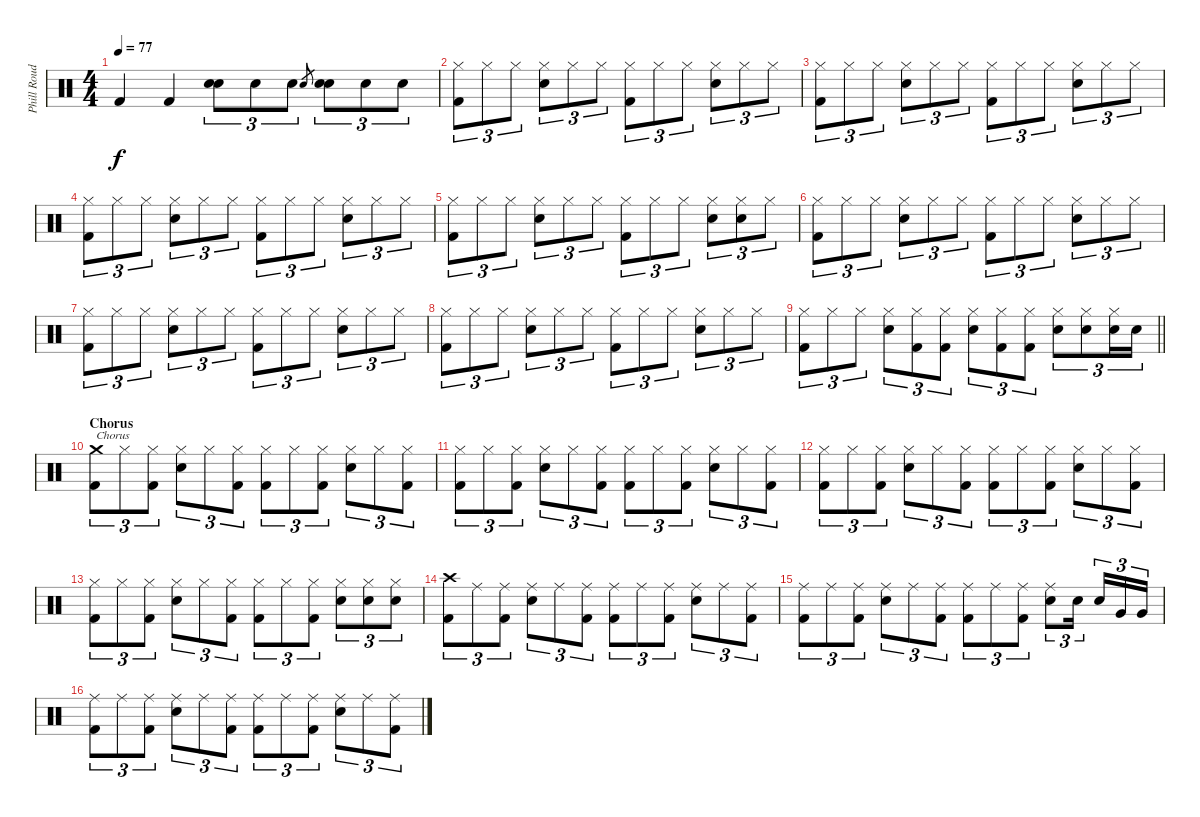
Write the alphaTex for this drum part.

\track ("Phill Roud" "Phill Roud") {instrument percussion}
\staff {score}
\articulation defaults
\ts (4 4)
\tempo 77
\clef neutral
\ks c "Kick (hit) 2".4{dy f} "Kick (hit) 2".4
("Electric Snare (hit)" "Electric Snare (hit)").8{tu (3 2)} "Electric Snare (hit)".8{tu (3 2)} "Electric Snare (hit)".8{tu (3 2)} "Electric Snare (hit)".8{gr} ("Electric Snare (hit)" "Electric Snare (hit)").8{tu (3 2)} "Electric Snare (hit)".8{tu (3 2)} "Electric Snare (hit)".8{tu (3 2)} |
("Kick (hit) 2" "Hi-Hat (closed)").8{tu (3 2)} "Hi-Hat (closed)".8{tu (3 2)} "Hi-Hat (closed)".8{tu (3 2)} ("Electric Snare (hit)" "Hi-Hat (closed)").8{tu (3 2)} "Hi-Hat (closed)".8{tu (3 2)} "Hi-Hat (closed)".8{tu (3 2)} ("Kick (hit) 2" "Hi-Hat (closed)").8{tu (3 2)} "Hi-Hat (closed)".8{tu (3 2)} "Hi-Hat (closed)".8{tu (3 2)} ("Electric Snare (hit)" "Hi-Hat (closed)").8{tu (3 2)} "Hi-Hat (closed)".8{tu (3 2)} "Hi-Hat (closed)".8{tu (3 2)} |
("Kick (hit) 2" "Hi-Hat (closed)").8{tu (3 2)} "Hi-Hat (closed)".8{tu (3 2)} "Hi-Hat (closed)".8{tu (3 2)} ("Electric Snare (hit)" "Hi-Hat (closed)").8{tu (3 2)} "Hi-Hat (closed)".8{tu (3 2)} "Hi-Hat (closed)".8{tu (3 2)} ("Kick (hit) 2" "Hi-Hat (closed)").8{tu (3 2)} "Hi-Hat (closed)".8{tu (3 2)} "Hi-Hat (closed)".8{tu (3 2)} ("Electric Snare (hit)" "Hi-Hat (closed)").8{tu (3 2)} "Hi-Hat (closed)".8{tu (3 2)} "Hi-Hat (closed)".8{tu (3 2)} |
("Kick (hit) 2" "Hi-Hat (closed)").8{tu (3 2)} "Hi-Hat (closed)".8{tu (3 2)} "Hi-Hat (closed)".8{tu (3 2)} ("Electric Snare (hit)" "Hi-Hat (closed)").8{tu (3 2)} "Hi-Hat (closed)".8{tu (3 2)} "Hi-Hat (closed)".8{tu (3 2)} ("Kick (hit) 2" "Hi-Hat (closed)").8{tu (3 2)} "Hi-Hat (closed)".8{tu (3 2)} "Hi-Hat (closed)".8{tu (3 2)} ("Electric Snare (hit)" "Hi-Hat (closed)").8{tu (3 2)} "Hi-Hat (closed)".8{tu (3 2)} "Hi-Hat (closed)".8{tu (3 2)} |
("Kick (hit) 2" "Hi-Hat (closed)").8{tu (3 2)} "Hi-Hat (closed)".8{tu (3 2)} "Hi-Hat (closed)".8{tu (3 2)} ("Electric Snare (hit)" "Hi-Hat (closed)").8{tu (3 2)} "Hi-Hat (closed)".8{tu (3 2)} "Hi-Hat (closed)".8{tu (3 2)} ("Kick (hit) 2" "Hi-Hat (closed)").8{tu (3 2)} "Hi-Hat (closed)".8{tu (3 2)} "Hi-Hat (closed)".8{tu (3 2)} ("Electric Snare (hit)" "Hi-Hat (closed)").8{tu (3 2)} ("Electric Snare (hit)" "Hi-Hat (closed)").8{tu (3 2)} "Hi-Hat (closed)".8{tu (3 2)} |
("Kick (hit) 2" "Hi-Hat (closed)").8{tu (3 2)} "Hi-Hat (closed)".8{tu (3 2)} "Hi-Hat (closed)".8{tu (3 2)} ("Electric Snare (hit)" "Hi-Hat (closed)").8{tu (3 2)} "Hi-Hat (closed)".8{tu (3 2)} "Hi-Hat (closed)".8{tu (3 2)} ("Kick (hit) 2" "Hi-Hat (closed)").8{tu (3 2)} "Hi-Hat (closed)".8{tu (3 2)} "Hi-Hat (closed)".8{tu (3 2)} ("Electric Snare (hit)" "Hi-Hat (closed)").8{tu (3 2)} "Hi-Hat (closed)".8{tu (3 2)} "Hi-Hat (closed)".8{tu (3 2)} |
("Kick (hit) 2" "Hi-Hat (closed)").8{tu (3 2)} "Hi-Hat (closed)".8{tu (3 2)} "Hi-Hat (closed)".8{tu (3 2)} ("Electric Snare (hit)" "Hi-Hat (closed)").8{tu (3 2)} "Hi-Hat (closed)".8{tu (3 2)} "Hi-Hat (closed)".8{tu (3 2)} ("Kick (hit) 2" "Hi-Hat (closed)").8{tu (3 2)} "Hi-Hat (closed)".8{tu (3 2)} "Hi-Hat (closed)".8{tu (3 2)} ("Electric Snare (hit)" "Hi-Hat (closed)").8{tu (3 2)} "Hi-Hat (closed)".8{tu (3 2)} "Hi-Hat (closed)".8{tu (3 2)} |
("Kick (hit) 2" "Hi-Hat (closed)").8{tu (3 2)} "Hi-Hat (closed)".8{tu (3 2)} "Hi-Hat (closed)".8{tu (3 2)} ("Electric Snare (hit)" "Hi-Hat (closed)").8{tu (3 2)} "Hi-Hat (closed)".8{tu (3 2)} "Hi-Hat (closed)".8{tu (3 2)} ("Kick (hit) 2" "Hi-Hat (closed)").8{tu (3 2)} "Hi-Hat (closed)".8{tu (3 2)} "Hi-Hat (closed)".8{tu (3 2)} ("Electric Snare (hit)" "Hi-Hat (closed)").8{tu (3 2)} "Hi-Hat (closed)".8{tu (3 2)} "Hi-Hat (closed)".8{tu (3 2)} |
\barLineRight lightlight
("Kick (hit) 2" "Hi-Hat (closed)").8{tu (3 2)} "Hi-Hat (closed)".8{tu (3 2)} "Hi-Hat (closed)".8{tu (3 2)} ("Electric Snare (hit)" "Hi-Hat (closed)").8{tu (3 2)} ("Kick (hit) 2" "Hi-Hat (closed)").8{tu (3 2)} ("Kick (hit) 2" "Hi-Hat (closed)").8{tu (3 2)} ("Electric Snare (hit)" "Hi-Hat (closed)").8{tu (3 2)} ("Kick (hit) 2" "Hi-Hat (closed)").8{tu (3 2)} ("Kick (hit) 2" "Hi-Hat (closed)").8{tu (3 2)} ("Electric Snare (hit)" "Hi-Hat (closed)").8{tu (3 2)} ("Electric Snare (hit)" "Hi-Hat (closed)").8{tu (3 2)} ("Electric Snare (hit)" "Hi-Hat (closed)").16{tu (3 2)} "Electric Snare (hit)".16{tu (3 2)} |
\section ("" "Chorus")
("Kick (hit) 2" "Crash medium (hit)").8{tu (3 2) txt "Chorus"} "Hi-Hat (closed)".8{tu (3 2)} ("Kick (hit) 2" "Hi-Hat (closed)").8{tu (3 2)} ("Electric Snare (hit)" "Hi-Hat (closed)").8{tu (3 2)} "Hi-Hat (closed)".8{tu (3 2)} ("Kick (hit) 2" "Hi-Hat (closed)").8{tu (3 2)} ("Kick (hit) 2" "Hi-Hat (closed)").8{tu (3 2)} "Hi-Hat (closed)".8{tu (3 2)} ("Kick (hit) 2" "Hi-Hat (closed)").8{tu (3 2)} ("Electric Snare (hit)" "Hi-Hat (closed)").8{tu (3 2)} "Hi-Hat (closed)".8{tu (3 2)} ("Kick (hit) 2" "Hi-Hat (closed)").8{tu (3 2)} |
("Kick (hit) 2" "Hi-Hat (closed)").8{tu (3 2)} "Hi-Hat (closed)".8{tu (3 2)} ("Kick (hit) 2" "Hi-Hat (closed)").8{tu (3 2)} ("Electric Snare (hit)" "Hi-Hat (closed)").8{tu (3 2)} "Hi-Hat (closed)".8{tu (3 2)} ("Kick (hit) 2" "Hi-Hat (closed)").8{tu (3 2)} ("Kick (hit) 2" "Hi-Hat (closed)").8{tu (3 2)} "Hi-Hat (closed)".8{tu (3 2)} ("Kick (hit) 2" "Hi-Hat (closed)").8{tu (3 2)} ("Electric Snare (hit)" "Hi-Hat (closed)").8{tu (3 2)} "Hi-Hat (closed)".8{tu (3 2)} ("Kick (hit) 2" "Hi-Hat (closed)").8{tu (3 2)} |
("Kick (hit) 2" "Hi-Hat (closed)").8{tu (3 2)} "Hi-Hat (closed)".8{tu (3 2)} ("Kick (hit) 2" "Hi-Hat (closed)").8{tu (3 2)} ("Electric Snare (hit)" "Hi-Hat (closed)").8{tu (3 2)} "Hi-Hat (closed)".8{tu (3 2)} ("Kick (hit) 2" "Hi-Hat (closed)").8{tu (3 2)} ("Kick (hit) 2" "Hi-Hat (closed)").8{tu (3 2)} "Hi-Hat (closed)".8{tu (3 2)} ("Kick (hit) 2" "Hi-Hat (closed)").8{tu (3 2)} ("Electric Snare (hit)" "Hi-Hat (closed)").8{tu (3 2)} "Hi-Hat (closed)".8{tu (3 2)} ("Kick (hit) 2" "Hi-Hat (closed)").8{tu (3 2)} |
("Kick (hit) 2" "Hi-Hat (closed)").8{tu (3 2)} "Hi-Hat (closed)".8{tu (3 2)} ("Kick (hit) 2" "Hi-Hat (closed)").8{tu (3 2)} ("Electric Snare (hit)" "Hi-Hat (closed)").8{tu (3 2)} "Hi-Hat (closed)".8{tu (3 2)} ("Kick (hit) 2" "Hi-Hat (closed)").8{tu (3 2)} ("Kick (hit) 2" "Hi-Hat (closed)").8{tu (3 2)} "Hi-Hat (closed)".8{tu (3 2)} ("Kick (hit) 2" "Hi-Hat (closed)").8{tu (3 2)} ("Electric Snare (hit)" "Hi-Hat (closed)").8{tu (3 2)} ("Electric Snare (hit)" "Hi-Hat (closed)").8{tu (3 2)} ("Electric Snare (hit)" "Hi-Hat (closed)").8{tu (3 2)} |
("Kick (hit) 2" "Crash high (hit)").8{tu (3 2)} "Ride (middle)".8{tu (3 2)} ("Kick (hit) 2" "Ride (middle)").8{tu (3 2)} ("Electric Snare (hit)" "Ride (middle)").8{tu (3 2)} "Ride (middle)".8{tu (3 2)} ("Kick (hit) 2" "Ride (middle)").8{tu (3 2)} ("Kick (hit) 2" "Ride (middle)").8{tu (3 2)} "Ride (middle)".8{tu (3 2)} ("Kick (hit) 2" "Ride (middle)").8{tu (3 2)} ("Electric Snare (hit)" "Ride (middle)").8{tu (3 2)} "Ride (middle)".8{tu (3 2)} ("Kick (hit) 2" "Ride (middle)").8{tu (3 2)} |
("Kick (hit) 2" "Ride (middle)").8{tu (3 2)} "Ride (middle)".8{tu (3 2)} ("Kick (hit) 2" "Ride (middle)").8{tu (3 2)} ("Electric Snare (hit)" "Ride (middle)").8{tu (3 2)} "Ride (middle)".8{tu (3 2)} ("Kick (hit) 2" "Ride (middle)").8{tu (3 2)} ("Kick (hit) 2" "Ride (middle)").8{tu (3 2)} "Ride (middle)".8{tu (3 2)} ("Kick (hit) 2" "Ride (middle)").8{tu (3 2)} ("Electric Snare (hit)" "Ride (middle)").8{tu (3 2)} "Electric Snare (hit)".16{tu (3 2)} "Electric Snare (hit)".16{tu (3 2)} "Very Low Tom (hit)".16{tu (3 2)} "Very Low Tom (hit)".16{tu (3 2)} |
("Kick (hit) 2" "Ride (middle)").8{tu (3 2)} "Ride (middle)".8{tu (3 2)} ("Kick (hit) 2" "Ride (middle)").8{tu (3 2)} ("Electric Snare (hit)" "Ride (middle)").8{tu (3 2)} "Ride (middle)".8{tu (3 2)} ("Kick (hit) 2" "Ride (middle)").8{tu (3 2)} ("Kick (hit) 2" "Ride (middle)").8{tu (3 2)} "Ride (middle)".8{tu (3 2)} ("Kick (hit) 2" "Ride (middle)").8{tu (3 2)} ("Electric Snare (hit)" "Ride (middle)").8{tu (3 2)} "Ride (middle)".8{tu (3 2)} ("Kick (hit) 2" "Ride (middle)").8{tu (3 2)}
